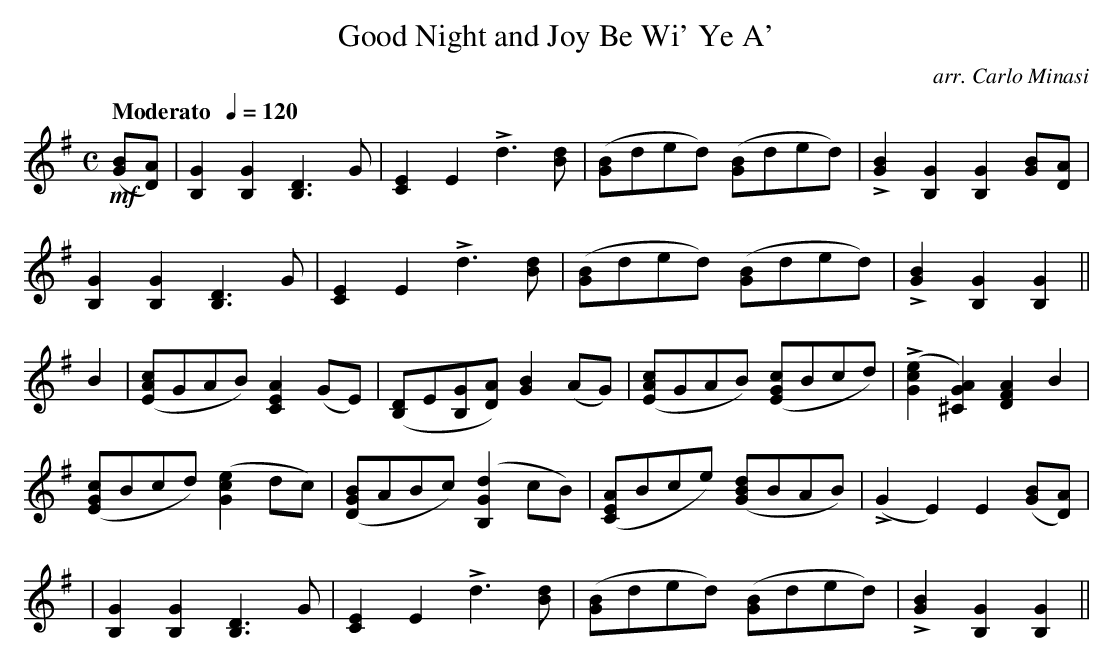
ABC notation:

X:1
T:Good Night and Joy Be Wi' Ye A'
C:arr. Carlo Minasi
M:C
L:1/8
Q:"Moderato  "1/4=120
K:G major
!mf!([BG][AD])|[G2B,2][G2B,2][D3B,3] G|\
[E2C2]E2 Ld3 [dB]|([BG]ded) ([BG]ded)|\
L[B2G2][G2B,2][G2B,2] [BG][AD]|
[G2B,2][G2B,2][D3B,3] G|[E2C2]E2 Ld3 [dB]|\
([BG]ded) ([BG]ded)|L[B2G2][G2B,2][G2B,2]||
B2|([AEc]GAB) [A2E2C2] (GE)|([DB,]E[GB,][AD]) [B2G2] (AG)|\
([AEc]GAB) ([cGE]Bcd)|L([e2c2G2][A2G2^C2]) [A2F2D2]B2|
([cGE]Bcd) ([e2c2G2] dc)|([BGD]ABc) ([d2G2B,2] cB)|\
([AEC]Bce) ([dBG]BAB)|L(G2E2)E2 ([BG][AD])|
|[G2B,2][G2B,2][D3B,3] G|[E2C2]E2 Ld3 [dB]|\
([BG]ded) ([BG]ded)|L[B2G2][G2B,2][G2B,2]||
